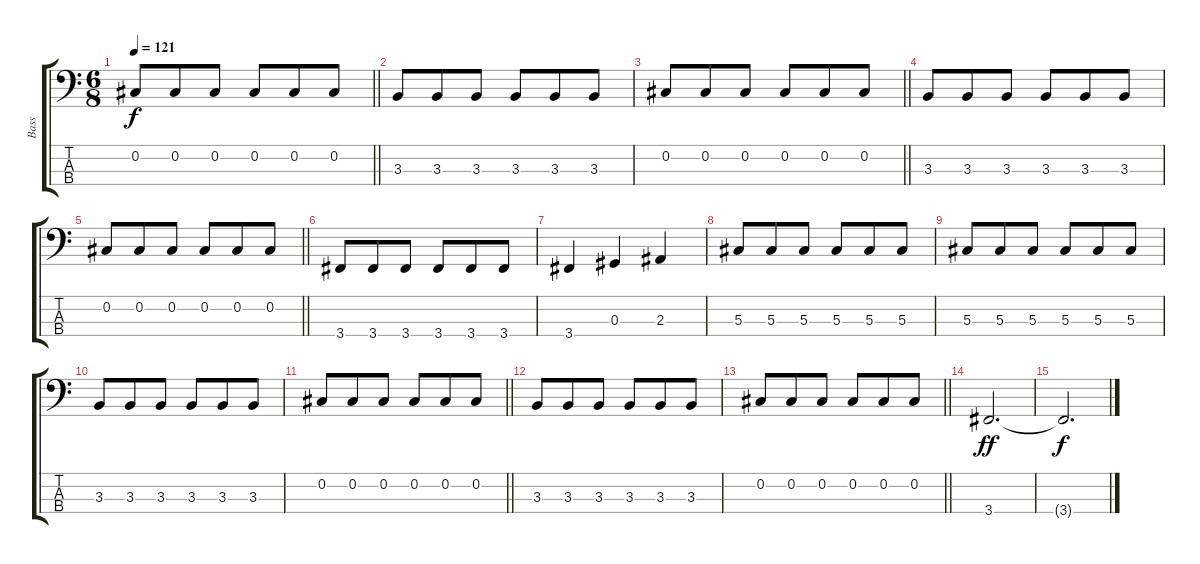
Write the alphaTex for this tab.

\track ("Bass" "Bass") {instrument electricbassfinger}
\staff {score tabs}
\tuning (Gb2 Db2 Ab1 Eb1) {hide}
\ts (6 8)
\tempo 121
\clef f4
\barLineRight lightlight
\ks c
0.2.8{dy f} 0.2.8 0.2.8 0.2.8 0.2.8 0.2.8 |
3.3.8 3.3.8 3.3.8 3.3.8 3.3.8 3.3.8 |
\barLineRight lightlight
0.2.8 0.2.8 0.2.8 0.2.8 0.2.8 0.2.8 |
3.3.8 3.3.8 3.3.8 3.3.8 3.3.8 3.3.8 |
\barLineRight lightlight
0.2.8 0.2.8 0.2.8 0.2.8 0.2.8 0.2.8 |
3.4.8 3.4.8 3.4.8 3.4.8 3.4.8 3.4.8 |
3.4.4 0.3.4 2.3.4 |
5.3.8 5.3.8 5.3.8 5.3.8 5.3.8 5.3.8 |
5.3.8 5.3.8 5.3.8 5.3.8 5.3.8 5.3.8 |
3.3.8 3.3.8 3.3.8 3.3.8 3.3.8 3.3.8 |
\barLineRight lightlight
0.2.8 0.2.8 0.2.8 0.2.8 0.2.8 0.2.8 |
3.3.8 3.3.8 3.3.8 3.3.8 3.3.8 3.3.8 |
\barLineRight lightlight
0.2.8 0.2.8 0.2.8 0.2.8 0.2.8 0.2.8 |
3.4.2{d dy ff} |
3.4{t}.2{d dy f}
